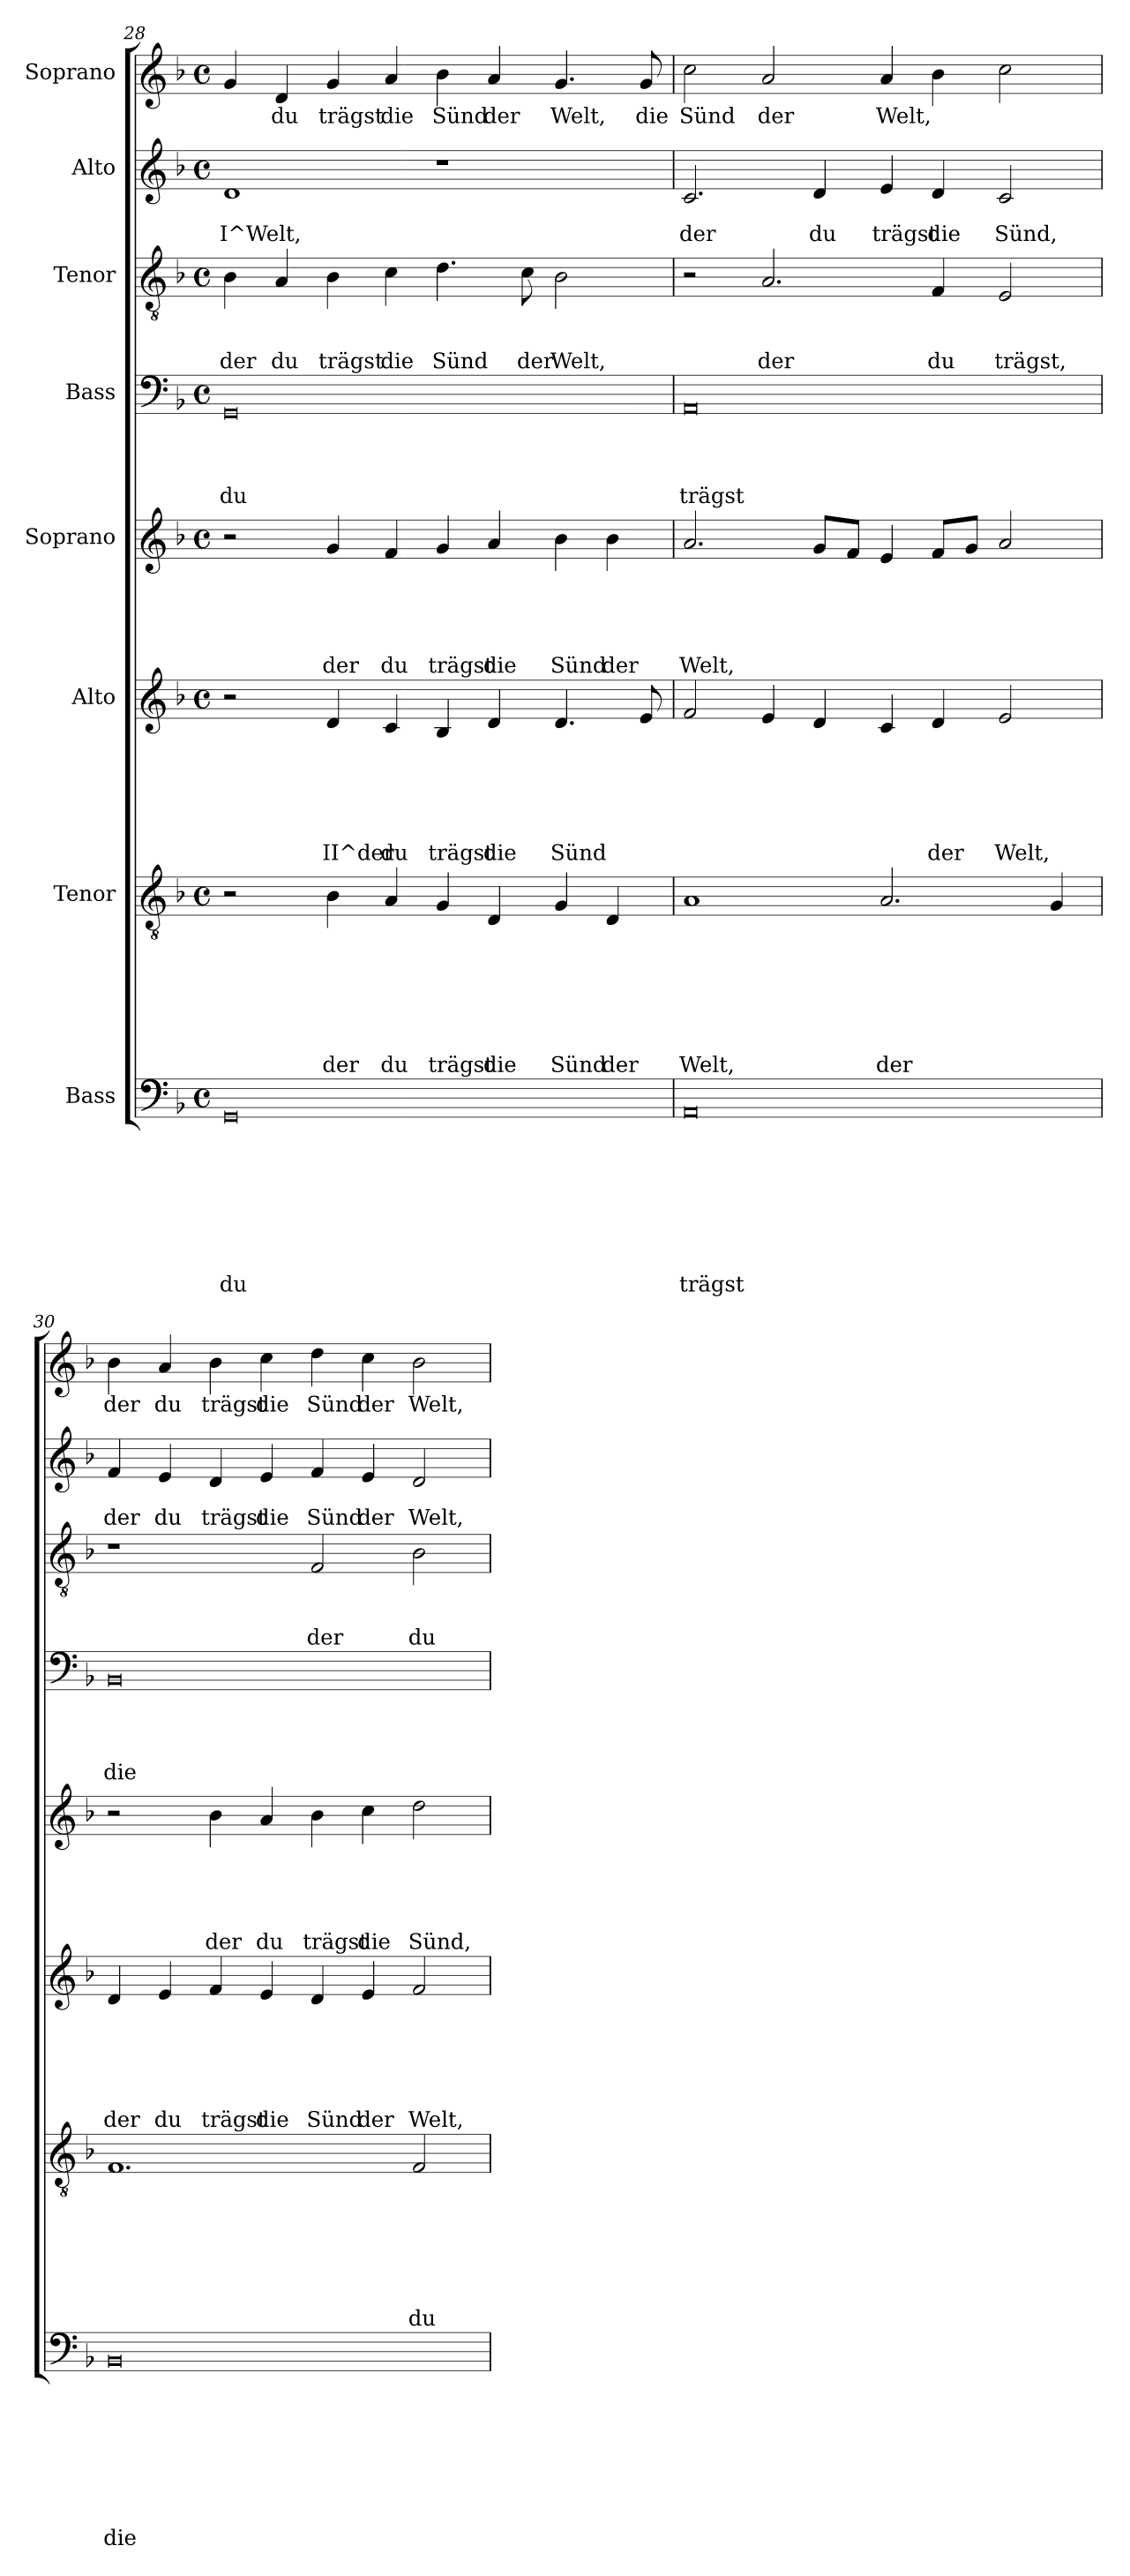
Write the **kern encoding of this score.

**kern	**text	**text	**text	**text	**text	**text	**text	**text	**kern	**text	**text	**text	**text	**text	**text	**text	**kern	**text	**text	**text	**text	**text	**text	**kern	**text	**text	**text	**text	**text	**kern	**text	**text	**text	**text	**kern	**text	**text	**text	**kern	**text	**text	**kern	**text
*part8	*part8	*part8	*part8	*part8	*part8	*part8	*part8	*part8	*part7	*part7	*part7	*part7	*part7	*part7	*part7	*part7	*part6	*part6	*part6	*part6	*part6	*part6	*part6	*part5	*part5	*part5	*part5	*part5	*part5	*part4	*part4	*part4	*part4	*part4	*part3	*part3	*part3	*part3	*part2	*part2	*part2	*part1	*part1
*staff8	*staff8	*staff8	*staff8	*staff8	*staff8	*staff8	*staff8	*staff8	*staff7	*staff7	*staff7	*staff7	*staff7	*staff7	*staff7	*staff7	*staff6	*staff6	*staff6	*staff6	*staff6	*staff6	*staff6	*staff5	*staff5	*staff5	*staff5	*staff5	*staff5	*staff4	*staff4	*staff4	*staff4	*staff4	*staff3	*staff3	*staff3	*staff3	*staff2	*staff2	*staff2	*staff1	*staff1
*I"Bass	*	*	*	*	*	*	*	*	*I"Tenor	*	*	*	*	*	*	*	*I"Alto	*	*	*	*	*	*	*I"Soprano	*	*	*	*	*	*I"Bass	*	*	*	*	*I"Tenor	*	*	*	*I"Alto	*	*	*I"Soprano	*
!!LO:PB:g=z
*clefF4	*	*	*	*	*	*	*	*	*clefGv2	*	*	*	*	*	*	*	*clefG2	*	*	*	*	*	*	*clefG2	*	*	*	*	*	*clefF4	*	*	*	*	*clefGv2	*	*	*	*clefG2	*	*	*clefG2	*
*k[b-]	*	*	*	*	*	*	*	*	*k[b-]	*	*	*	*	*	*	*	*k[b-]	*	*	*	*	*	*	*k[b-]	*	*	*	*	*	*k[b-]	*	*	*	*	*k[b-]	*	*	*	*k[b-]	*	*	*k[b-]	*
*F:	*	*	*	*	*	*	*	*	*F:	*	*	*	*	*	*	*	*F:	*	*	*	*	*	*	*F:	*	*	*	*	*	*F:	*	*	*	*	*F:	*	*	*	*F:	*	*	*F:	*
*M4/4	*	*	*	*	*	*	*	*	*M4/4	*	*	*	*	*	*	*	*M4/4	*	*	*	*	*	*	*M4/4	*	*	*	*	*	*M4/4	*	*	*	*	*M4/4	*	*	*	*M4/4	*	*	*M4/4	*
*met(c)	*	*	*	*	*	*	*	*	*met(c)	*	*	*	*	*	*	*	*met(c)	*	*	*	*	*	*	*met(c)	*	*	*	*	*	*met(c)	*	*	*	*	*met(c)	*	*	*	*met(c)	*	*	*met(c)	*
=28	=28	=28	=28	=28	=28	=28	=28	=28	=28	=28	=28	=28	=28	=28	=28	=28	=28	=28	=28	=28	=28	=28	=28	=28	=28	=28	=28	=28	=28	=28	=28	=28	=28	=28	=28	=28	=28	=28	=28	=28	=28	=28	=28
!	!	!	!	!	!	!	!	!LO:LY:b	!	!	!	!	!	!	!	!	!	!	!	!	!	!	!	!	!	!	!	!	!	!	!	!	!	!LO:LY:b	!	!	!	!LO:LY:b	!	!	!LO:LY:b:rj	!	!
0GG	.	.	.	.	.	.	.	du	2r	.	.	.	.	.	.	.	2r	.	.	.	.	.	.	2r	.	.	.	.	.	0GG	.	.	.	du	4B-\	.	.	der	1d	.	I^Welt,	4g/	.
!	!	!	!	!	!	!	!	!	!	!	!	!	!	!	!	!	!	!	!	!	!	!	!	!	!	!	!	!	!	!	!	!	!	!	!	!	!	!LO:LY:b	!	!	!	!	!LO:LY:b
.	.	.	.	.	.	.	.	.	.	.	.	.	.	.	.	.	.	.	.	.	.	.	.	.	.	.	.	.	.	.	.	.	.	.	4A/	.	.	du	.	.	.	4d/	du
!	!	!	!	!	!	!	!	!	!	!	!	!	!	!	!	!LO:LY:b	!	!	!	!	!	!	!LO:LY:b:rj	!	!	!	!	!	!LO:LY:b	!	!	!	!	!	!	!	!	!LO:LY:b	!	!	!	!	!LO:LY:b
.	.	.	.	.	.	.	.	.	4B-\	.	.	.	.	.	.	der	4d/	.	.	.	.	.	II^der	4g/	.	.	.	.	der	.	.	.	.	.	4B-\	.	.	trägst	.	.	.	4g/	trägst
!	!	!	!	!	!	!	!	!	!	!	!	!	!	!	!	!LO:LY:b	!	!	!	!	!	!	!LO:LY:b:rj	!	!	!	!	!	!LO:LY:b	!	!	!	!	!	!	!	!	!LO:LY:b	!	!	!	!	!LO:LY:b
.	.	.	.	.	.	.	.	.	4A/	.	.	.	.	.	.	du	4c/	.	.	.	.	.	du	4f/	.	.	.	.	du	.	.	.	.	.	4c\	.	.	die	.	.	.	4a/	die
!	!	!	!	!	!	!	!	!	!	!	!	!	!	!	!	!LO:LY:b	!	!	!	!	!	!	!LO:LY:b:rj	!	!	!	!	!	!LO:LY:b	!	!	!	!	!	!	!	!	!LO:LY:b	!	!	!	!	!LO:LY:b
.	.	.	.	.	.	.	.	.	4G/	.	.	.	.	.	.	trägst	4B-/	.	.	.	.	.	trägst	4g/	.	.	.	.	trägst	.	.	.	.	.	4.d\	.	.	Sünd	1r	.	.	4b-\	Sünd
!	!	!	!	!	!	!	!	!	!	!	!	!	!	!	!	!LO:LY:b	!	!	!	!	!	!	!LO:LY:b:rj	!	!	!	!	!	!LO:LY:b	!	!	!	!	!	!	!	!	!	!	!	!	!	!LO:LY:b
.	.	.	.	.	.	.	.	.	4D/	.	.	.	.	.	.	die	4d/	.	.	.	.	.	die	4a/	.	.	.	.	die	.	.	.	.	.	.	.	.	.	.	.	.	4a/	der
!	!	!	!	!	!	!	!	!	!	!	!	!	!	!	!	!	!	!	!	!	!	!	!	!	!	!	!	!	!	!	!	!	!	!	!	!	!	!LO:LY:b	!	!	!	!	!
.	.	.	.	.	.	.	.	.	.	.	.	.	.	.	.	.	.	.	.	.	.	.	.	.	.	.	.	.	.	.	.	.	.	.	8c\	.	.	der	.	.	.	.	.
!	!	!	!	!	!	!	!	!	!	!	!	!	!	!	!	!LO:LY:b	!	!	!	!	!	!	!LO:LY:b:rj	!	!	!	!	!	!LO:LY:b	!	!	!	!	!	!	!	!	!LO:LY:b	!	!	!	!	!LO:LY:b
.	.	.	.	.	.	.	.	.	4G/	.	.	.	.	.	.	Sünd	4.d/	.	.	.	.	.	Sünd	4b-\	.	.	.	.	Sünd	.	.	.	.	.	2B-\	.	.	Welt,	.	.	.	4.g/	Welt,
!	!	!	!	!	!	!	!	!	!	!	!	!	!	!	!	!LO:LY:b	!	!	!	!	!	!	!	!	!	!	!	!	!LO:LY:b	!	!	!	!	!	!	!	!	!	!	!	!	!	!
.	.	.	.	.	.	.	.	.	4D/	.	.	.	.	.	.	der	.	.	.	.	.	.	.	4b-\	.	.	.	.	der	.	.	.	.	.	.	.	.	.	.	.	.	.	.
!	!	!	!	!	!	!	!	!	!	!	!	!	!	!	!	!	!	!	!	!	!	!	!	!	!	!	!	!	!	!	!	!	!	!	!	!	!	!	!	!	!	!	!LO:LY:b
.	.	.	.	.	.	.	.	.	.	.	.	.	.	.	.	.	8e/	.	.	.	.	.	.	.	.	.	.	.	.	.	.	.	.	.	.	.	.	.	.	.	.	8g/	die
=29	=29	=29	=29	=29	=29	=29	=29	=29	=29	=29	=29	=29	=29	=29	=29	=29	=29	=29	=29	=29	=29	=29	=29	=29	=29	=29	=29	=29	=29	=29	=29	=29	=29	=29	=29	=29	=29	=29	=29	=29	=29	=29	=29
!	!	!	!	!	!	!	!	!LO:LY:b	!	!	!	!	!	!	!	!LO:LY:b	!	!	!	!	!	!	!	!	!	!	!	!	!LO:LY:b	!	!	!	!	!LO:LY:b	!	!	!	!	!	!	!LO:LY:b:rj	!	!LO:LY:b
0AA	.	.	.	.	.	.	.	trägst	1A	.	.	.	.	.	.	Welt,	2f/	.	.	.	.	.	.	2.a/	.	.	.	.	Welt,	0AA	.	.	.	trägst	2r	.	.	.	2.c/	.	der	2cc\	Sünd
!	!	!	!	!	!	!	!	!	!	!	!	!	!	!	!	!	!	!	!	!	!	!	!	!	!	!	!	!	!	!	!	!	!	!	!	!	!	!LO:LY:b	!	!	!	!	!LO:LY:b
.	.	.	.	.	.	.	.	.	.	.	.	.	.	.	.	.	4e/	.	.	.	.	.	.	.	.	.	.	.	.	.	.	.	.	.	2.A/	.	.	der	.	.	.	2a/	der
!	!	!	!	!	!	!	!	!	!	!	!	!	!	!	!	!	!	!	!	!	!	!	!	!	!	!	!	!	!	!	!	!	!	!	!	!	!	!	!	!	!LO:LY:b:rj	!	!
.	.	.	.	.	.	.	.	.	.	.	.	.	.	.	.	.	4d/	.	.	.	.	.	.	8g/L	.	.	.	.	.	.	.	.	.	.	.	.	.	.	4d/	.	du	.	.
.	.	.	.	.	.	.	.	.	.	.	.	.	.	.	.	.	.	.	.	.	.	.	.	8f/J	.	.	.	.	.	.	.	.	.	.	.	.	.	.	.	.	.	.	.
!	!	!	!	!	!	!	!	!	!	!	!	!	!	!	!	!LO:LY:b	!	!	!	!	!	!	!	!	!	!	!	!	!	!	!	!	!	!	!	!	!	!	!	!	!LO:LY:b:rj	!	!LO:LY:b
.	.	.	.	.	.	.	.	.	2.A/	.	.	.	.	.	.	der	4c/	.	.	.	.	.	.	4e/	.	.	.	.	.	.	.	.	.	.	.	.	.	.	4e/	.	trägst	4a/	Welt,
!	!	!	!	!	!	!	!	!	!	!	!	!	!	!	!	!	!	!	!	!	!	!	!LO:LY:b:rj	!	!	!	!	!	!	!	!	!	!	!	!	!	!	!LO:LY:b	!	!	!LO:LY:b:rj	!	!
.	.	.	.	.	.	.	.	.	.	.	.	.	.	.	.	.	4d/	.	.	.	.	.	der	8f/L	.	.	.	.	.	.	.	.	.	.	4F/	.	.	du	4d/	.	die	4b-\	.
.	.	.	.	.	.	.	.	.	.	.	.	.	.	.	.	.	.	.	.	.	.	.	.	8g/J	.	.	.	.	.	.	.	.	.	.	.	.	.	.	.	.	.	.	.
!	!	!	!	!	!	!	!	!	!	!	!	!	!	!	!	!	!	!	!	!	!	!	!LO:LY:b:rj	!	!	!	!	!	!	!	!	!	!	!	!	!	!	!LO:LY:b	!	!	!LO:LY:b:rj	!	!
.	.	.	.	.	.	.	.	.	.	.	.	.	.	.	.	.	2e/	.	.	.	.	.	Welt,	2a/	.	.	.	.	.	.	.	.	.	.	2E/	.	.	trägst,	2c/	.	Sünd,	2cc\	.
.	.	.	.	.	.	.	.	.	4G/	.	.	.	.	.	.	.	.	.	.	.	.	.	.	.	.	.	.	.	.	.	.	.	.	.	.	.	.	.	.	.	.	.	.
=30	=30	=30	=30	=30	=30	=30	=30	=30	=30	=30	=30	=30	=30	=30	=30	=30	=30	=30	=30	=30	=30	=30	=30	=30	=30	=30	=30	=30	=30	=30	=30	=30	=30	=30	=30	=30	=30	=30	=30	=30	=30	=30	=30
!	!	!	!	!	!	!	!	!LO:LY:b	!	!	!	!	!	!	!	!	!	!	!	!	!	!	!LO:LY:b:rj	!	!	!	!	!	!	!	!	!	!	!LO:LY:b	!	!	!	!	!	!	!LO:LY:b:rj	!	!LO:LY:b
0BB-	.	.	.	.	.	.	.	die	1.F	.	.	.	.	.	.	.	4d/	.	.	.	.	.	der	2r	.	.	.	.	.	0BB-	.	.	.	die	1r	.	.	.	4f/	.	der	4b-\	der
!	!	!	!	!	!	!	!	!	!	!	!	!	!	!	!	!	!	!	!	!	!	!	!LO:LY:b:rj	!	!	!	!	!	!	!	!	!	!	!	!	!	!	!	!	!	!LO:LY:b:rj	!	!LO:LY:b
.	.	.	.	.	.	.	.	.	.	.	.	.	.	.	.	.	4e/	.	.	.	.	.	du	.	.	.	.	.	.	.	.	.	.	.	.	.	.	.	4e/	.	du	4a/	du
!	!	!	!	!	!	!	!	!	!	!	!	!	!	!	!	!	!	!	!	!	!	!	!LO:LY:b:rj	!	!	!	!	!	!LO:LY:b	!	!	!	!	!	!	!	!	!	!	!	!LO:LY:b:rj	!	!LO:LY:b
.	.	.	.	.	.	.	.	.	.	.	.	.	.	.	.	.	4f/	.	.	.	.	.	trägst	4b-\	.	.	.	.	der	.	.	.	.	.	.	.	.	.	4d/	.	trägst	4b-\	trägst
!	!	!	!	!	!	!	!	!	!	!	!	!	!	!	!	!	!	!	!	!	!	!	!LO:LY:b:rj	!	!	!	!	!	!LO:LY:b	!	!	!	!	!	!	!	!	!	!	!	!LO:LY:b:rj	!	!LO:LY:b
.	.	.	.	.	.	.	.	.	.	.	.	.	.	.	.	.	4e/	.	.	.	.	.	die	4a/	.	.	.	.	du	.	.	.	.	.	.	.	.	.	4e/	.	die	4cc\	die
!	!	!	!	!	!	!	!	!	!	!	!	!	!	!	!	!	!	!	!	!	!	!	!LO:LY:b:rj	!	!	!	!	!	!LO:LY:b	!	!	!	!	!	!	!	!	!LO:LY:b	!	!	!LO:LY:b:rj	!	!LO:LY:b
.	.	.	.	.	.	.	.	.	.	.	.	.	.	.	.	.	4d/	.	.	.	.	.	Sünd	4b-\	.	.	.	.	trägst	.	.	.	.	.	2F/	.	.	der	4f/	.	Sünd	4dd\	Sünd
!	!	!	!	!	!	!	!	!	!	!	!	!	!	!	!	!	!	!	!	!	!	!	!LO:LY:b:rj	!	!	!	!	!	!LO:LY:b	!	!	!	!	!	!	!	!	!	!	!	!LO:LY:b:rj	!	!LO:LY:b
.	.	.	.	.	.	.	.	.	.	.	.	.	.	.	.	.	4e/	.	.	.	.	.	der	4cc\	.	.	.	.	die	.	.	.	.	.	.	.	.	.	4e/	.	der	4cc\	der
!	!	!	!	!	!	!	!	!	!	!	!	!	!	!	!	!LO:LY:b	!	!	!	!	!	!	!LO:LY:b:rj	!	!	!	!	!	!LO:LY:b	!	!	!	!	!	!	!	!	!LO:LY:b	!	!	!LO:LY:b:rj	!	!LO:LY:b
.	.	.	.	.	.	.	.	.	2F/	.	.	.	.	.	.	du	2f/	.	.	.	.	.	Welt,	2dd\	.	.	.	.	Sünd,	.	.	.	.	.	2B-\	.	.	du	2d/	.	Welt,	2b-\	Welt,
=	=	=	=	=	=	=	=	=	=	=	=	=	=	=	=	=	=	=	=	=	=	=	=	=	=	=	=	=	=	=	=	=	=	=	=	=	=	=	=	=	=	=	=
*-	*-	*-	*-	*-	*-	*-	*-	*-	*-	*-	*-	*-	*-	*-	*-	*-	*-	*-	*-	*-	*-	*-	*-	*-	*-	*-	*-	*-	*-	*-	*-	*-	*-	*-	*-	*-	*-	*-	*-	*-	*-	*-	*-
